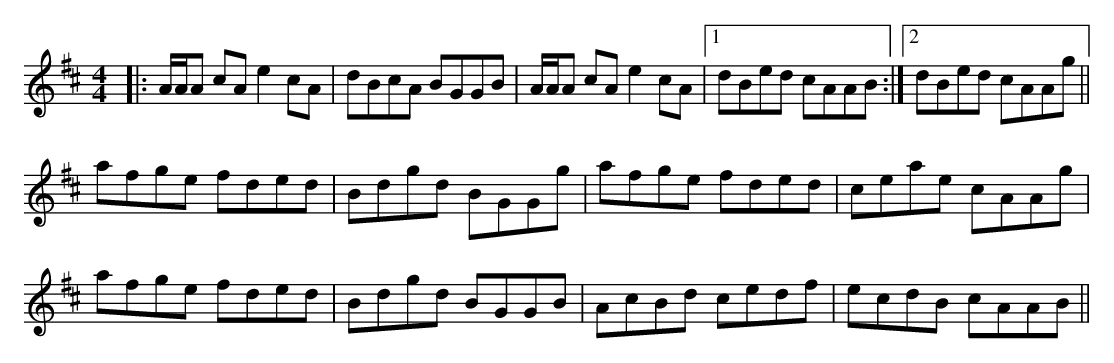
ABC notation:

X:1
M:4/4
K:Amix
|:A/A/A cA e2 cA|dBcA BGGB|A/A/A cA e2 cA|1 dBed cAAB:|2 dBed cAAg||
afge fded|Bdgd BGGg|afge fded|ceae cAAg|
afge fded|Bdgd BGGB|AcBd cedf|ecdB cAAB||
